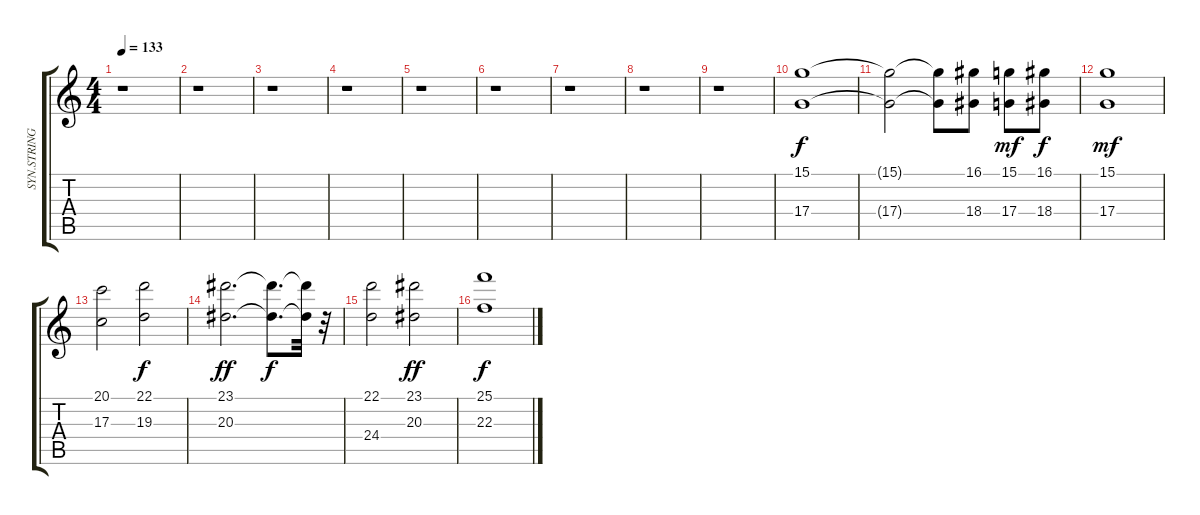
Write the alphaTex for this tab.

\track ("SYN.STRINGS                         " "SYN.STRING") {instrument synthstrings1}
\staff {score tabs}
\tuning (E4 B3 G3 D3 A2 E2) {hide}
\ts (4 4)
\tempo 133
\clef g2
\ks c
r.1{dy f} |
r.1 |
r.1 |
r.1 |
r.1 |
r.1 |
r.1 |
r.1 |
r.1 |
(15.1 17.4).1 |
(15.1{t} 17.4{t}).2 (15.1{t} 17.4{t}).8 (16.1 18.4).8 (15.1 17.4).8{dy mf} (16.1 18.4).8{dy f} |
(15.1 17.4).1{dy mf} |
(20.1 17.3).2 (22.1 19.3).2{dy f} |
(23.1 20.3).2{d dy ff} (23.1{t} 20.3{t}).8{d dy f} (23.1{t} 20.3{t}).32 r.32 |
(22.1 24.4).2 (23.1 20.3).2{dy ff} |
(25.1 22.3).1{dy f}
